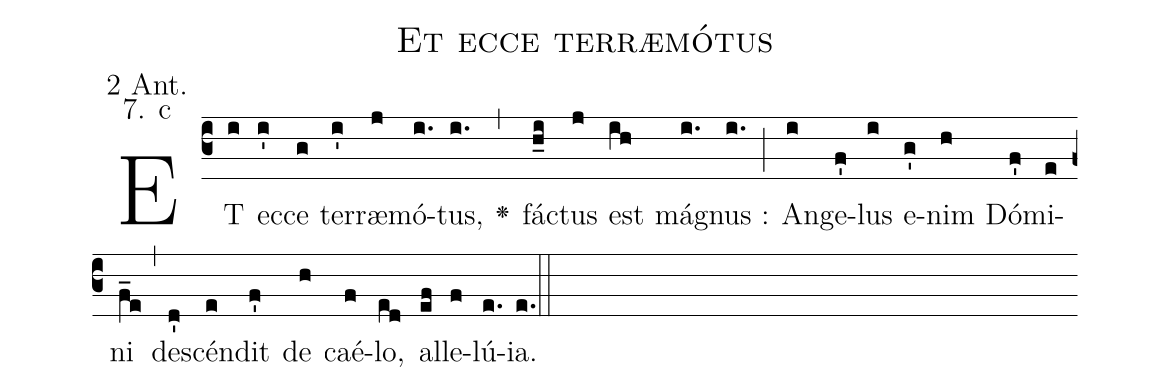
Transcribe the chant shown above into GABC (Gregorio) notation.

name: Et ecce terræmótus;
office-part: 2 Antiphon;
mode: 7c;
annotation: 2 Ant.;
annotation: 7. c;
def-m1:}{\greseteolcustos{manual}{;
def-m2:\ifx\breakbeforeEuouae\undefined\else;
def-m3:\fi}\ifx\noeuouae\undefined\def\noeuouae{F}\fi\if\noeuouae F{;
def-m4:}\fi;
%%
% The syntax in this part is called gabc. Please refer to http://home.gna.org/gregorio/gabc/#basis

ET(c3i) ec(i')ce(g) ter(i')ræ(j)mó(i.)tus,(i.) <v>\greheightstar</v>(,)
fá(h_i)ctus(j) est(ih) má(i.)gnus :(i.) (;)
An(i)ge(f')lus(i) e(g')nim(h) Dó(f')mi(e)ni(f_e) (,)
de(d')scén(e)dit(f') de(h) caé(f)lo,(ed) al(ef)le(f)lú(e.[em1])ia.(e.) (::[em2]z[em3])

E(i) u(i) o(j) u(i) a(h) e.(gh..) (::[em4])
